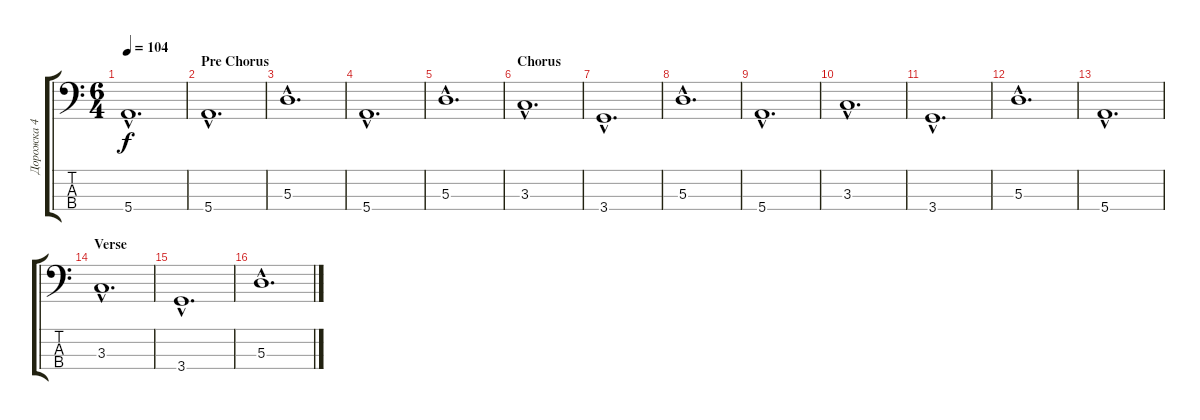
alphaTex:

\track ("Дорожка 4" "Дорожка 4") {instrument acousticbass}
\staff {score tabs}
\tuning (G2 D2 A1 E1) {hide}
\ts (6 4)
\tempo 104
\clef f4
\ks c
5.4{hac}.1{d dy f} |
\section ("" "Pre Chorus")
5.4{hac}.1{d} |
5.3{hac}.1{d} |
5.4{hac}.1{d} |
5.3{hac}.1{d} |
\section ("" "Chorus")
3.3{hac}.1{d} |
3.4{hac}.1{d} |
5.3{hac}.1{d} |
5.4{hac}.1{d} |
3.3{hac}.1{d} |
3.4{hac}.1{d} |
5.3{hac}.1{d} |
5.4{hac}.1{d} |
\section ("" "Verse")
3.3{hac}.1{d} |
3.4{hac}.1{d} |
5.3{hac}.1{d}
